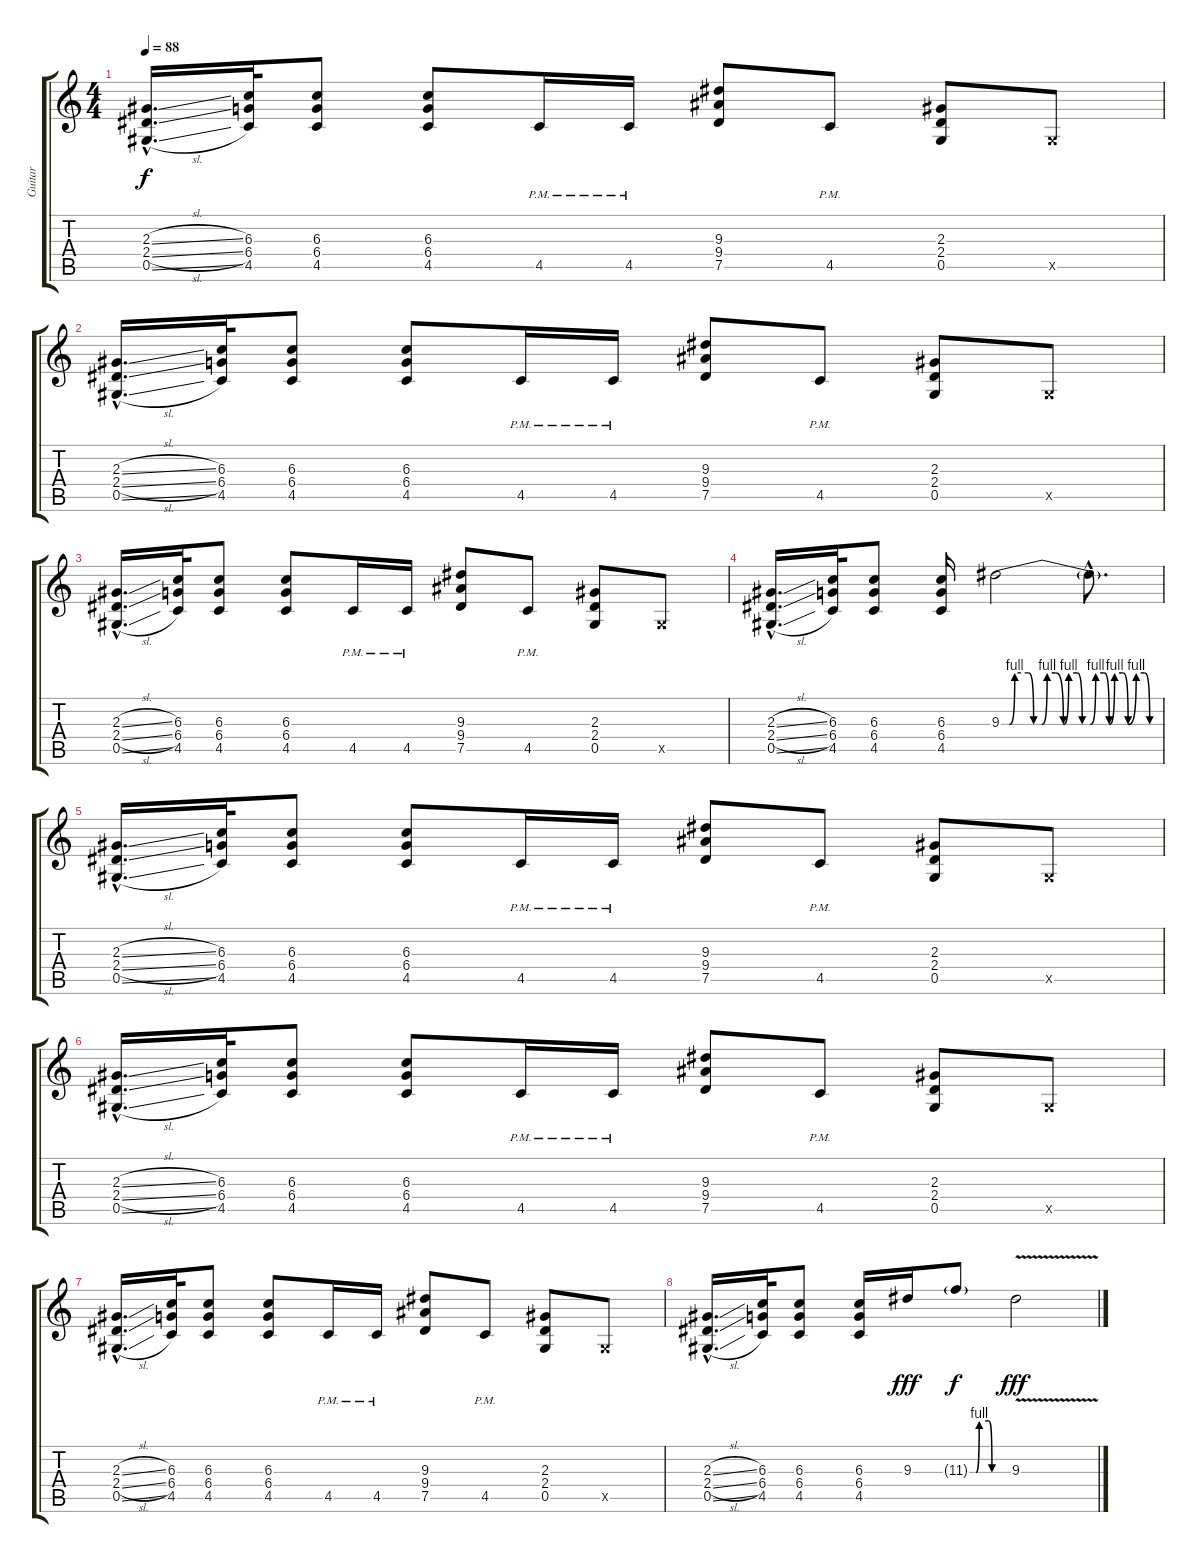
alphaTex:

\track ("Guitar" "Guitar") {instrument overdrivenguitar}
\staff {score tabs}
\tuning (Eb4 Bb3 Gb3 Db3 Ab2 Eb2) {hide}
\ts (4 4)
\tempo 88
\clef g2
\ks c
(2.3{sl hac} 2.4{sl hac} 0.5{sl hac}).16{d dy f} (6.3 6.4 4.5).32 (6.3 6.4 4.5).8 (6.3 6.4 4.5).8 4.5{pm}.16 4.5{pm}.16 (9.3 9.4 7.5).8 4.5{pm}.8 (2.3 2.4 0.5).8 0.5{x}.8 |
(2.3{sl hac} 2.4{sl hac} 0.5{sl hac}).16{d} (6.3 6.4 4.5).32 (6.3 6.4 4.5).8 (6.3 6.4 4.5).8 4.5{pm}.16 4.5{pm}.16 (9.3 9.4 7.5).8 4.5{pm}.8 (2.3 2.4 0.5).8 0.5{x}.8 |
(2.3{sl hac} 2.4{sl hac} 0.5{sl hac}).16{d} (6.3 6.4 4.5).32 (6.3 6.4 4.5).8 (6.3 6.4 4.5).8 4.5{pm}.16 4.5{pm}.16 (9.3 9.4 7.5).8 4.5{pm}.8 (2.3 2.4 0.5).8 0.5{x}.8 |
(2.3{sl hac} 2.4{sl hac} 0.5{sl hac}).16{d} (6.3 6.4 4.5).32 (6.3 6.4 4.5).8 (6.3 6.4 4.5).16 9.3{be (custom 0 0 3 0 5 4 10 4 12 0 15 0 17 4 20 4 23 0 25 4 28 4 30 0 33 0 35 4 38 4 40 0 42 4 45 4 47 0 50 4 53 4 55 0 60 0)}.2 9.3{hac t}.8{d} |
(2.3{sl hac} 2.4{sl hac} 0.5{sl hac}).16{d} (6.3 6.4 4.5).32 (6.3 6.4 4.5).8 (6.3 6.4 4.5).8 4.5{pm}.16 4.5{pm}.16 (9.3 9.4 7.5).8 4.5{pm}.8 (2.3 2.4 0.5).8 0.5{x}.8 |
(2.3{sl hac} 2.4{sl hac} 0.5{sl hac}).16{d} (6.3 6.4 4.5).32 (6.3 6.4 4.5).8 (6.3 6.4 4.5).8 4.5{pm}.16 4.5{pm}.16 (9.3 9.4 7.5).8 4.5{pm}.8 (2.3 2.4 0.5).8 0.5{x}.8 |
(2.3{sl hac} 2.4{sl hac} 0.5{sl hac}).16{d} (6.3 6.4 4.5).32 (6.3 6.4 4.5).8 (6.3 6.4 4.5).8 4.5{pm}.16 4.5{pm}.16 (9.3 9.4 7.5).8 4.5{pm}.8 (2.3 2.4 0.5).8 0.5{x}.8 |
(2.3{sl hac} 2.4{sl hac} 0.5{sl hac}).16{d} (6.3 6.4 4.5).32 (6.3 6.4 4.5).8 (6.3 6.4 4.5).16 9.3.16{dy fff} 11.3{be (custom 0 0 10 0 15 4 30 4 35 0 45 0 60 0) g}.8{dy f} 9.3{v}.2{dy fff}
